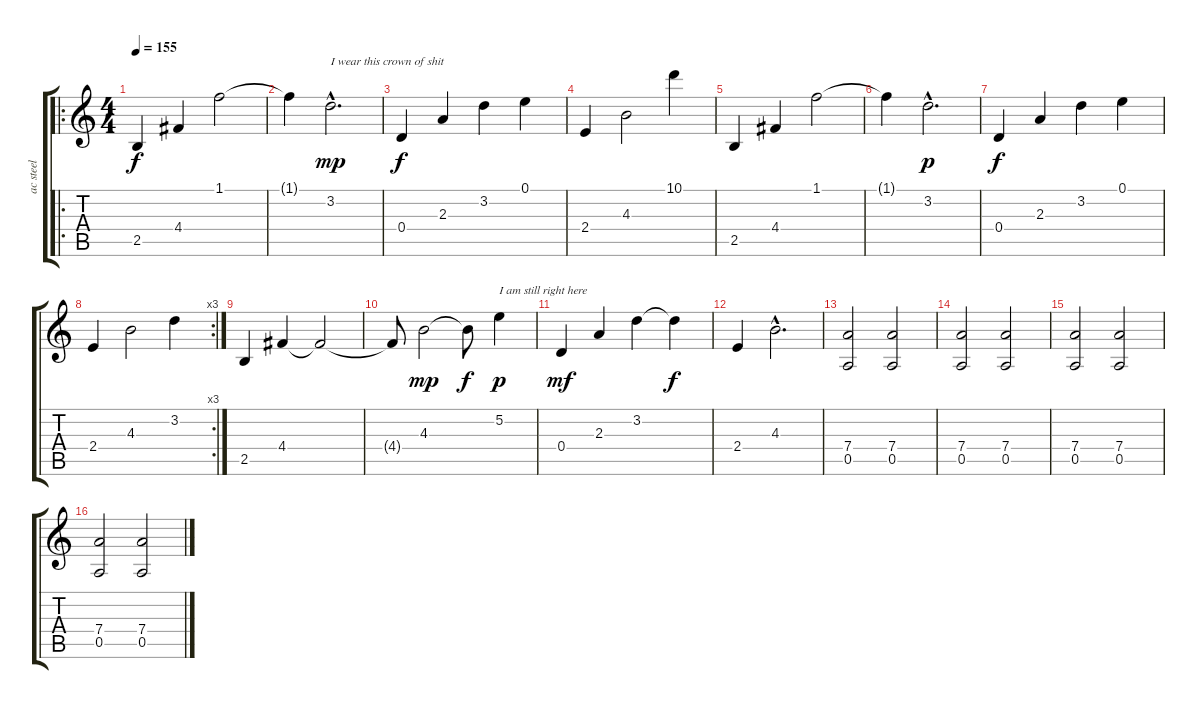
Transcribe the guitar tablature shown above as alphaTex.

\track ("ac steel" "ac steel") {instrument acousticguitarsteel}
\staff {score tabs}
\tuning (E4 B3 G3 D3 A2 E2) {hide}
\ro
\ts (4 4)
\tempo 155
\clef g2
\ks c
2.5.4{dy f} 4.4.4 1.1.2 |
1.1{t}.4 3.2{hac}.2{d txt "I wear this crown of shit" dy mp} |
0.4.4{dy f} 2.3.4 3.2.4 0.1.4 |
2.4.4 4.3.2 10.1.4 |
2.5.4 4.4.4 1.1.2 |
1.1{t}.4 3.2{hac}.2{d dy p} |
0.4.4{dy f} 2.3.4 3.2.4 0.1.4 |
\rc 3
2.4.4 4.3.2 3.2.4 |
2.5.4 4.4.4 4.4{t}.2 |
4.4{t}.8 4.3.2{dy mp} 4.3{t}.8{dy f} 5.2.4{txt "I am still right here" dy p} |
0.4.4{dy mf} 2.3.4 3.2.4 3.2{t}.4{dy f} |
2.4.4 4.3{hac}.2{d} |
(7.4 0.5).2 (7.4 0.5).2 |
(7.4 0.5).2 (7.4 0.5).2 |
(7.4 0.5).2 (7.4 0.5).2 |
(7.4 0.5).2 (7.4 0.5).2
